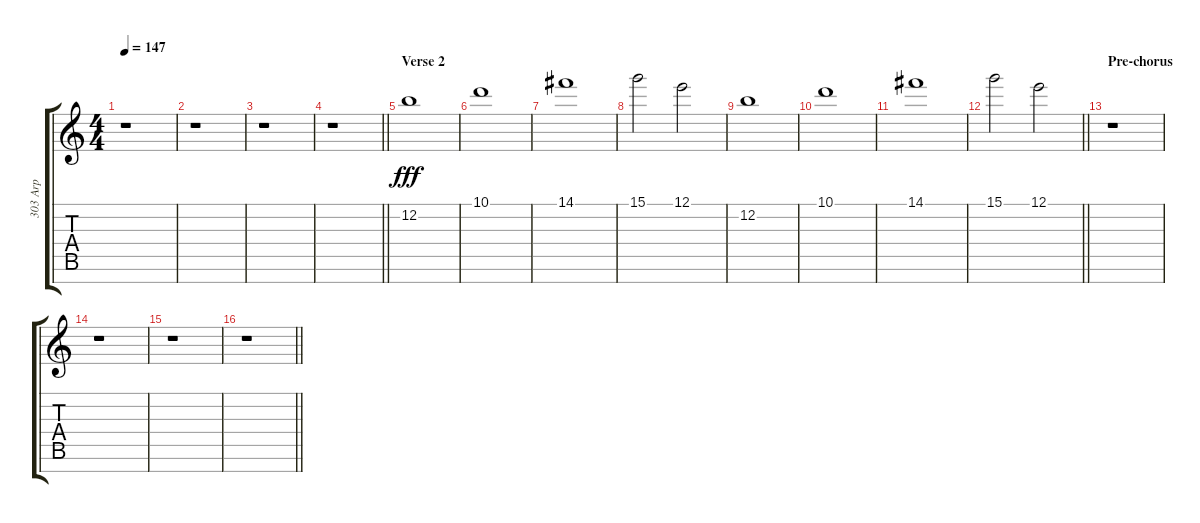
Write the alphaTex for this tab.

\track ("303 Arp" "303 Arp") {instrument synthbass1}
\staff {score tabs}
\tuning (E4 B3 G3 D3 A2 E2 B1) {hide}
\ts (4 4)
\tempo 147
\clef g2
\ks c
r.1{dy fff} |
r.1 |
r.1 |
\barLineRight lightlight
r.1 |
\section ("" "Verse 2")
12.2.1 |
10.1.1 |
14.1.1 |
15.1.2 12.1.2 |
12.2.1 |
10.1.1 |
14.1.1 |
\barLineRight lightlight
15.1.2 12.1.2 |
\section ("" "Pre-chorus")
r.1 |
r.1 |
r.1 |
\barLineRight lightlight
r.1
